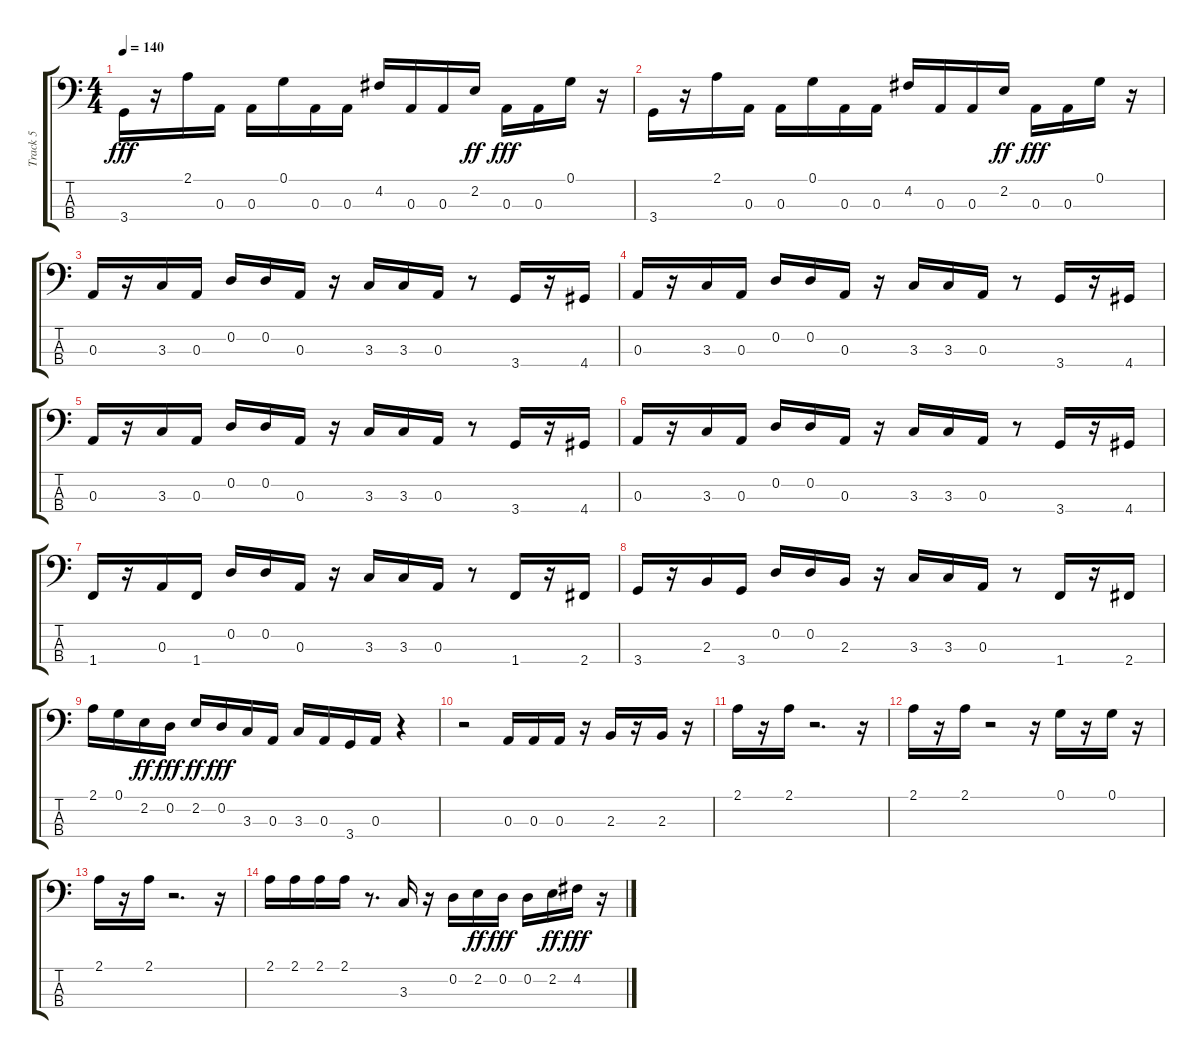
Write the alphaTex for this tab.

\track ("Track 5" "Track 5") {instrument slapbass1}
\staff {score tabs}
\tuning (G2 D2 A1 E1) {hide}
\ts (4 4)
\tempo 140
\clef f4
\ks c
3.4.16{dy fff} r.16 2.1.16 0.3.16 0.3.16 0.1.16 0.3.16 0.3.16 4.2.16 0.3.16 0.3.16 2.2.16{dy ff} 0.3.16{dy fff} 0.3.16 0.1.16 r.16 |
3.4.16 r.16 2.1.16 0.3.16 0.3.16 0.1.16 0.3.16 0.3.16 4.2.16 0.3.16 0.3.16 2.2.16{dy ff} 0.3.16{dy fff} 0.3.16 0.1.16 r.16 |
0.3.16 r.16 3.3.16 0.3.16 0.2.16 0.2.16 0.3.16 r.16 3.3.16 3.3.16 0.3.16 r.8 3.4.16 r.16 4.4.16 |
0.3.16 r.16 3.3.16 0.3.16 0.2.16 0.2.16 0.3.16 r.16 3.3.16 3.3.16 0.3.16 r.8 3.4.16 r.16 4.4.16 |
0.3.16 r.16 3.3.16 0.3.16 0.2.16 0.2.16 0.3.16 r.16 3.3.16 3.3.16 0.3.16 r.8 3.4.16 r.16 4.4.16 |
0.3.16 r.16 3.3.16 0.3.16 0.2.16 0.2.16 0.3.16 r.16 3.3.16 3.3.16 0.3.16 r.8 3.4.16 r.16 4.4.16 |
1.4.16 r.16 0.3.16 1.4.16 0.2.16 0.2.16 0.3.16 r.16 3.3.16 3.3.16 0.3.16 r.8 1.4.16 r.16 2.4.16 |
3.4.16 r.16 2.3.16 3.4.16 0.2.16 0.2.16 2.3.16 r.16 3.3.16 3.3.16 0.3.16 r.8 1.4.16 r.16 2.4.16 |
2.1.16 0.1.16 2.2.16{dy ff} 0.2.16{dy fff} 2.2.16{dy ff} 0.2.16{dy fff} 3.3.16 0.3.16 3.3.16 0.3.16 3.4.16 0.3.16 r.4 |
r.2 0.3.16 0.3.16 0.3.16 r.16 2.3.16 r.16 2.3.16 r.16 |
2.1.16 r.16 2.1.16 r.2{d} r.16 |
2.1.16 r.16 2.1.16 r.2 r.16 0.1.16 r.16 0.1.16 r.16 |
2.1.16 r.16 2.1.16 r.2{d} r.16 |
2.1.16 2.1.16 2.1.16 2.1.16 r.8{d} 3.3.16 r.16 0.2.16 2.2.16{dy ff} 0.2.16{dy fff} 0.2.16 2.2.16{dy ff} 4.2.16{dy fff} r.16
